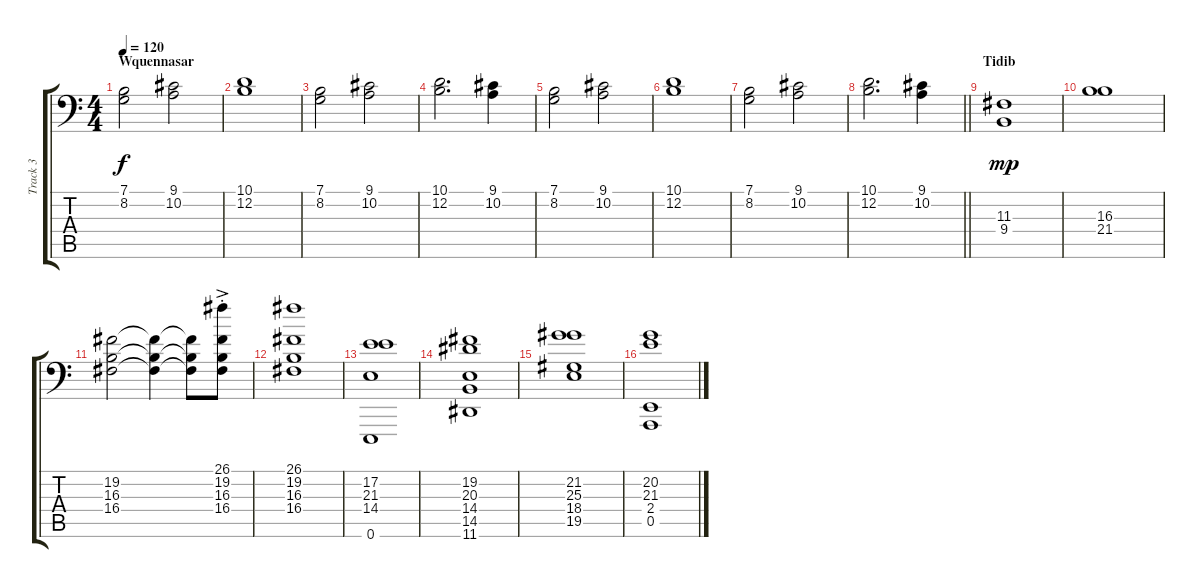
\track ("Track 3" "Track 3") {instrument stringensemble2}
\staff {score tabs}
\tuning (E3 B2 G2 D2 A1 E1) {hide}
\ts (4 4)
\section ("" "Wquennasar")
\tempo 120
\clef f4
\ks c
(7.1 8.2).2{dy f instrument choiraahs} (9.1 10.2).2 |
(10.1 12.2).1 |
(7.1 8.2).2 (9.1 10.2).2 |
(10.1 12.2).2{d} (9.1 10.2).4 |
(7.1 8.2).2 (9.1 10.2).2 |
(10.1 12.2).1 |
(7.1 8.2).2 (9.1 10.2).2 |
\barLineRight lightlight
(10.1 12.2).2{d} (9.1 10.2).4 |
\section ("" "Tidib")
(11.3 9.4).1{dy mp} |
(16.3 21.4).1 |
(19.2 16.3 16.4).2 (19.2{t} 16.3{t} 16.4{t}).4 (19.2{t} 16.3{t} 16.4{t}).8 (26.1 19.2 16.3{ac st} 16.4).8 |
(26.1 19.2 16.3 16.4).1 |
(17.2 21.3 14.4 0.6).1 |
(19.2 20.3 14.4 14.5 11.6).1 |
(21.2 25.3 18.4 19.5).1 |
(20.2 21.3 2.4 0.5).1
